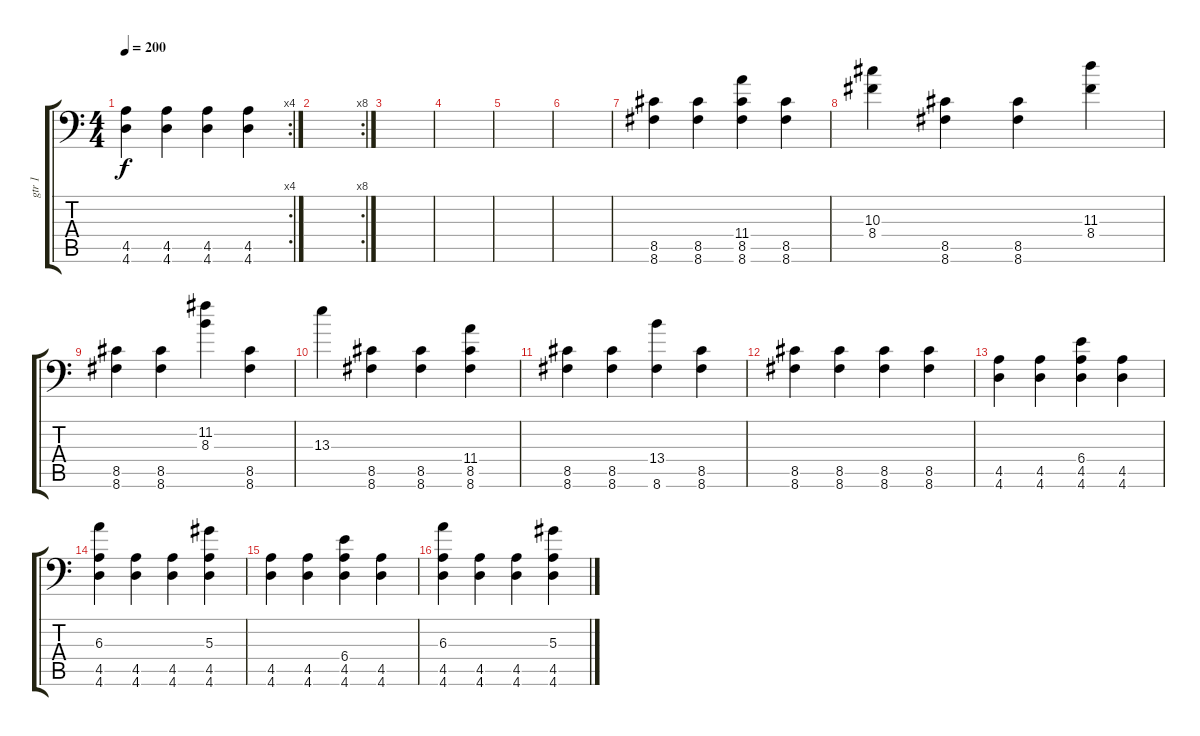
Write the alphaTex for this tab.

\track ("gtr 1" "gtr 1") {instrument distortionguitar}
\staff {score tabs}
\tuning (C4 G3 Eb3 Bb2 F2 Bb1) {hide}
\rc 4
\ts (4 4)
\tempo 200
\clef f4
\ks c
(4.5 4.6).4{dy f} (4.5 4.6).4 (4.5 4.6).4 (4.5 4.6).4 |
\rc 8
|
|
|
|
|
(8.5 8.6).4{volume 16 balance 16} (8.5 8.6).4 (11.4 8.5 8.6).4 (8.5 8.6).4 |
(10.3 8.4).4 (8.5 8.6).4 (8.5 8.6).4 (11.3 8.4).4 |
(8.5 8.6).4 (8.5 8.6).4 (11.2 8.3).4 (8.5 8.6).4 |
13.3.4 (8.5 8.6).4 (8.5 8.6).4 (11.4 8.5 8.6).4 |
(8.5 8.6).4 (8.5 8.6).4 (13.4 8.6).4 (8.5 8.6).4 |
(8.5 8.6).4 (8.5 8.6).4 (8.5 8.6).4 (8.5 8.6).4 |
(4.5 4.6).4 (4.5 4.6).4 (6.4 4.5 4.6).4 (4.5 4.6).4 |
(6.3 4.5 4.6).4 (4.5 4.6).4 (4.5 4.6).4 (5.3 4.5 4.6).4 |
(4.5 4.6).4 (4.5 4.6).4 (6.4 4.5 4.6).4 (4.5 4.6).4 |
(6.3 4.5 4.6).4 (4.5 4.6).4 (4.5 4.6).4 (5.3 4.5 4.6).4
